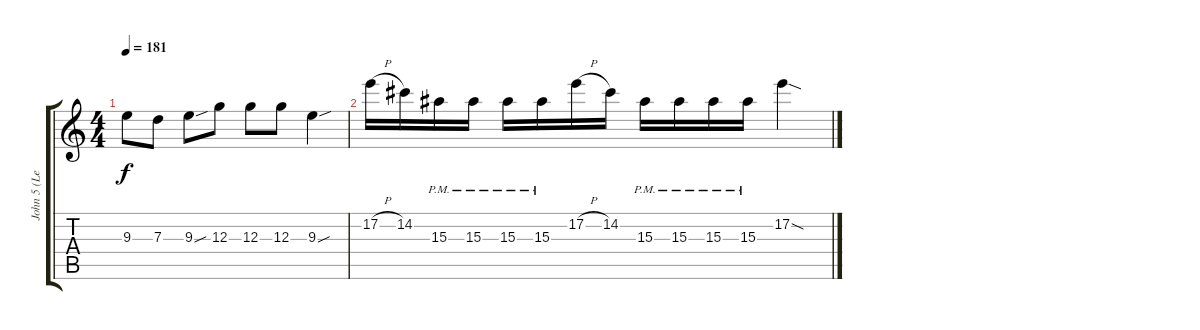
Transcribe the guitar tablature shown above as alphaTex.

\track ("John 5 (Lead Extras)" "John 5 (Le") {instrument guitarharmonics}
\staff {score tabs}
\tuning (E4 B3 G3 D3 A2 E2) {hide}
\ts (4 4)
\tempo 181
\clef g2
\ks c
9.3.8{dy f} 7.3.8 9.3{sou}.8 12.3.8 12.3.8 12.3.8 9.3{sou}.4 |
17.2{h}.16 14.2.16 15.3{pm}.16 15.3{pm}.16 15.3{pm}.16 15.3{pm}.16 17.2{h}.16 14.2.16 15.3{pm}.16 15.3{pm}.16 15.3{pm}.16 15.3{pm}.16 17.2{sod}.4
